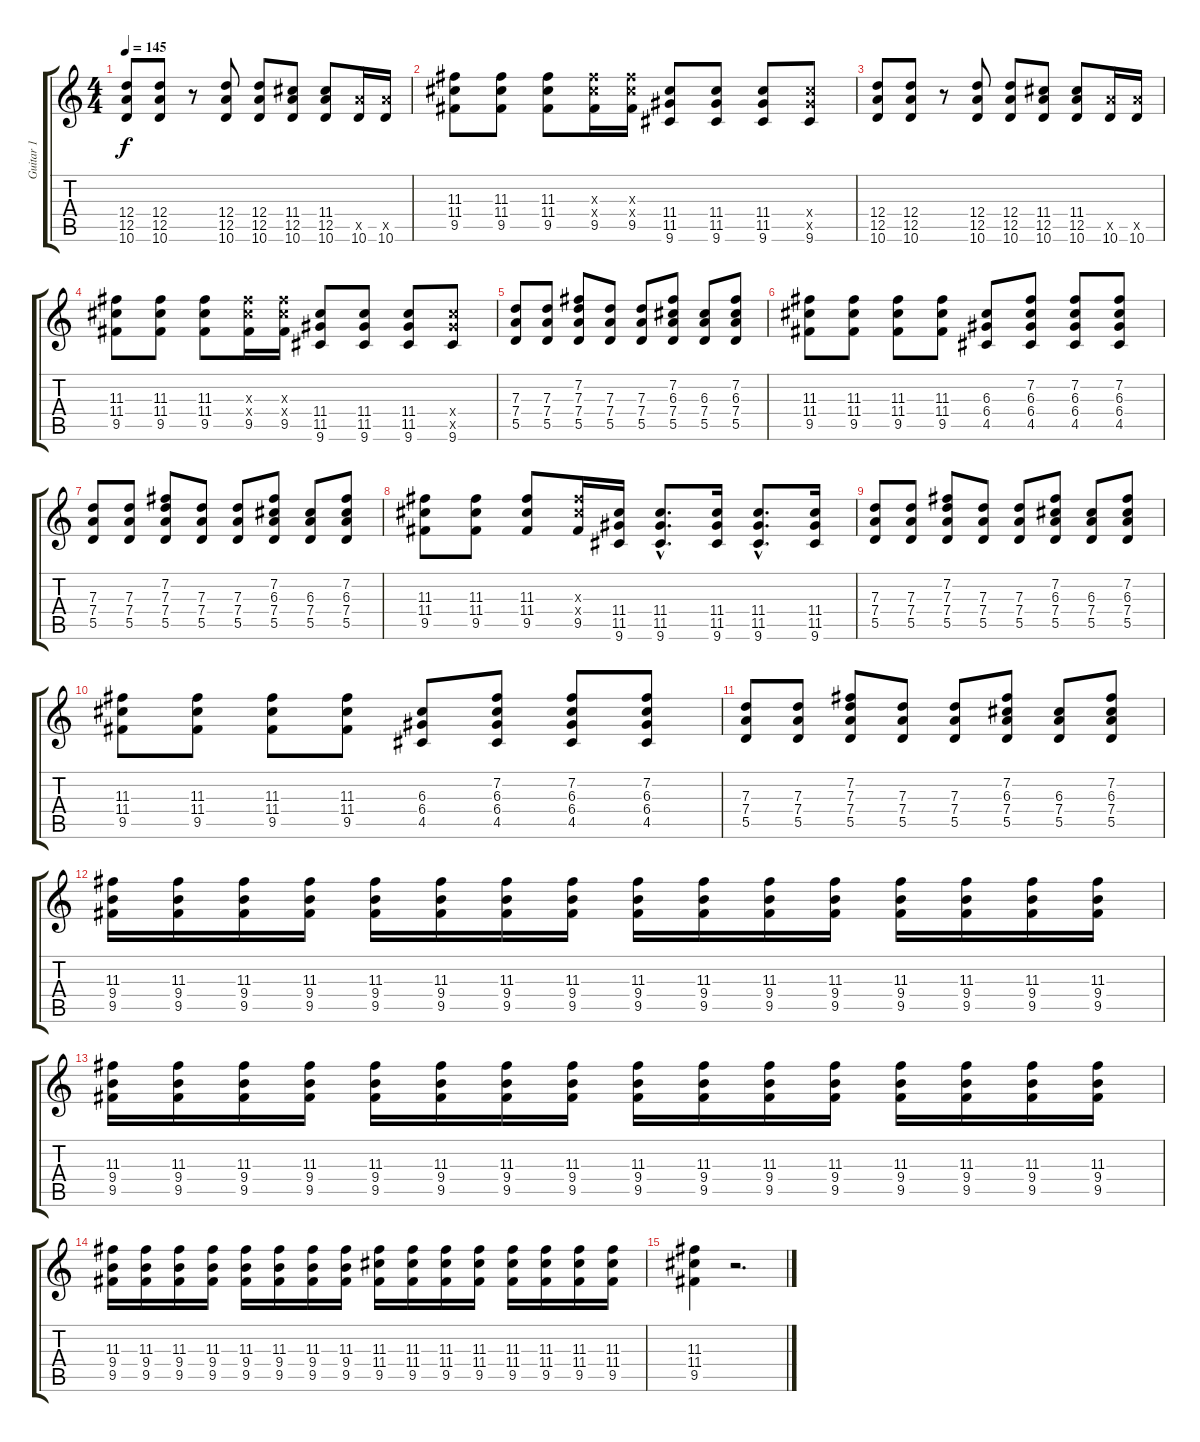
\track ("Guitar 1" "Guitar 1") {instrument overdrivenguitar}
\staff {score tabs}
\tuning (E4 B3 G3 D3 A2 E2) {hide}
\ts (4 4)
\tempo 145
\clef g2
\ks c
(12.4 12.5 10.6).8{dy f} (12.4 12.5 10.6).8 r.8 (12.4 12.5 10.6).8 (12.4 12.5 10.6).8 (11.4 12.5 10.6).8 (11.4 12.5 10.6).8 (12.5{x} 10.6).16 (12.5{x} 10.6).16 |
(11.3 11.4 9.5).8 (11.3 11.4 9.5).8 (11.3 11.4 9.5).8 (11.3{x} 11.4{x} 9.5).16 (11.3{x} 11.4{x} 9.5).16 (11.4 11.5 9.6).8 (11.4 11.5 9.6).8 (11.4 11.5 9.6).8 (11.4{x} 11.5{x} 9.6).8 |
(12.4 12.5 10.6).8 (12.4 12.5 10.6).8 r.8 (12.4 12.5 10.6).8 (12.4 12.5 10.6).8 (11.4 12.5 10.6).8 (11.4 12.5 10.6).8 (12.5{x} 10.6).16 (12.5{x} 10.6).16 |
(11.3 11.4 9.5).8 (11.3 11.4 9.5).8 (11.3 11.4 9.5).8 (11.3{x} 11.4{x} 9.5).16 (11.3{x} 11.4{x} 9.5).16 (11.4 11.5 9.6).8 (11.4 11.5 9.6).8 (11.4 11.5 9.6).8 (11.4{x} 11.5{x} 9.6).8 |
(7.3 7.4 5.5).8 (7.3 7.4 5.5).8 (7.2 7.3 7.4 5.5).8 (7.3 7.4 5.5).8 (7.3 7.4 5.5).8 (7.2 6.3 7.4 5.5).8 (6.3 7.4 5.5).8 (7.2 6.3 7.4 5.5).8 |
(11.3 11.4 9.5).8 (11.3 11.4 9.5).8 (11.3 11.4 9.5).8 (11.3 11.4 9.5).8 (6.3 6.4 4.5).8 (7.2 6.3 6.4 4.5).8 (7.2 6.3 6.4 4.5).8 (7.2 6.3 6.4 4.5).8 |
(7.3 7.4 5.5).8 (7.3 7.4 5.5).8 (7.2 7.3 7.4 5.5).8 (7.3 7.4 5.5).8 (7.3 7.4 5.5).8 (7.2 6.3 7.4 5.5).8 (6.3 7.4 5.5).8 (7.2 6.3 7.4 5.5).8 |
(11.3 11.4 9.5).8 (11.3 11.4 9.5).8 (11.3 11.4 9.5).8 (11.3{x} 11.4{x} 9.5).16 (11.4 11.5 9.6).16 (11.4{hac} 11.5{hac} 9.6{hac}).8{d} (11.4 11.5 9.6).16 (11.4{hac} 11.5{hac} 9.6{hac}).8{d} (11.4 11.5 9.6).16 |
(7.3 7.4 5.5).8 (7.3 7.4 5.5).8 (7.2 7.3 7.4 5.5).8 (7.3 7.4 5.5).8 (7.3 7.4 5.5).8 (7.2 6.3 7.4 5.5).8 (6.3 7.4 5.5).8 (7.2 6.3 7.4 5.5).8 |
(11.3 11.4 9.5).8 (11.3 11.4 9.5).8 (11.3 11.4 9.5).8 (11.3 11.4 9.5).8 (6.3 6.4 4.5).8 (7.2 6.3 6.4 4.5).8 (7.2 6.3 6.4 4.5).8 (7.2 6.3 6.4 4.5).8 |
(7.3 7.4 5.5).8 (7.3 7.4 5.5).8 (7.2 7.3 7.4 5.5).8 (7.3 7.4 5.5).8 (7.3 7.4 5.5).8 (7.2 6.3 7.4 5.5).8 (6.3 7.4 5.5).8 (7.2 6.3 7.4 5.5).8 |
(11.3 9.4 9.5).16 (11.3 9.4 9.5).16 (11.3 9.4 9.5).16 (11.3 9.4 9.5).16 (11.3 9.4 9.5).16 (11.3 9.4 9.5).16 (11.3 9.4 9.5).16 (11.3 9.4 9.5).16 (11.3 9.4 9.5).16 (11.3 9.4 9.5).16 (11.3 9.4 9.5).16 (11.3 9.4 9.5).16 (11.3 9.4 9.5).16 (11.3 9.4 9.5).16 (11.3 9.4 9.5).16 (11.3 9.4 9.5).16 |
(11.3 9.4 9.5).16 (11.3 9.4 9.5).16 (11.3 9.4 9.5).16 (11.3 9.4 9.5).16 (11.3 9.4 9.5).16 (11.3 9.4 9.5).16 (11.3 9.4 9.5).16 (11.3 9.4 9.5).16 (11.3 9.4 9.5).16 (11.3 9.4 9.5).16 (11.3 9.4 9.5).16 (11.3 9.4 9.5).16 (11.3 9.4 9.5).16 (11.3 9.4 9.5).16 (11.3 9.4 9.5).16 (11.3 9.4 9.5).16 |
(11.3 9.4 9.5).16 (11.3 9.4 9.5).16 (11.3 9.4 9.5).16 (11.3 9.4 9.5).16 (11.3 9.4 9.5).16 (11.3 9.4 9.5).16 (11.3 9.4 9.5).16 (11.3 9.4 9.5).16 (11.3 11.4 9.5).16 (11.3 11.4 9.5).16 (11.3 11.4 9.5).16 (11.3 11.4 9.5).16 (11.3 11.4 9.5).16 (11.3 11.4 9.5).16 (11.3 11.4 9.5).16 (11.3 11.4 9.5).16 |
(11.3 11.4 9.5).4 r.2{d}
